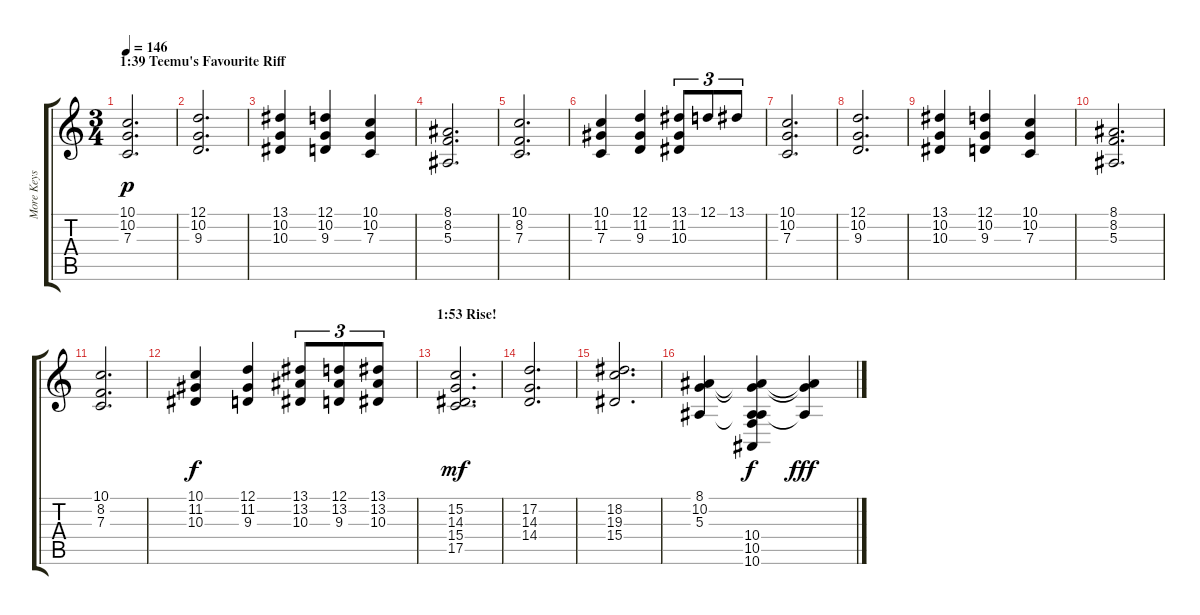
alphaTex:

\track ("More Keys" "More Keys") {instrument stringensemble1}
\staff {score tabs}
\tuning (D4 A3 F3 C3 G2 C2) {hide}
\ts (3 4)
\section ("" "1:39 Teemu's Favourite Riff")
\tempo 146
\clef g2
\ks c
(10.1 10.2 7.3).2{d dy p} |
(12.1 10.2 9.3).2{d} |
(13.1 10.2 10.3).4 (12.1 10.2 9.3).4 (10.1 10.2 7.3).4 |
(8.1 8.2 5.3).2{d} |
(10.1 8.2 7.3).2{d} |
(10.1 11.2 7.3).4 (12.1 11.2 9.3).4 (13.1 11.2 10.3).8{tu (3 2)} 12.1.8{tu (3 2)} 13.1.8{tu (3 2)} |
(10.1 10.2 7.3).2{d} |
(12.1 10.2 9.3).2{d} |
(13.1 10.2 10.3).4 (12.1 10.2 9.3).4 (10.1 10.2 7.3).4 |
(8.1 8.2 5.3).2{d} |
(10.1 8.2 7.3).2{d} |
(10.1 11.2 10.3).4{dy f} (12.1 11.2 9.3).4 (13.1 13.2 10.3).8{tu (3 2)} (12.1 13.2 9.3).8{tu (3 2)} (13.1 13.2 10.3).8{tu (3 2)} |
\section ("" "1:53 Rise!")
(15.2 14.3 15.4 17.5).2{d dy mf} |
(17.2 14.3 14.4).2{d} |
(18.2 19.3 15.4).2{d} |
(8.1 10.2 5.3).4 (8.1{t} 10.2{t} 5.3{t} 10.4 10.5 10.6).4{dy f} (8.1{t} 10.2{t} 5.3{t}).4{dy fff}
